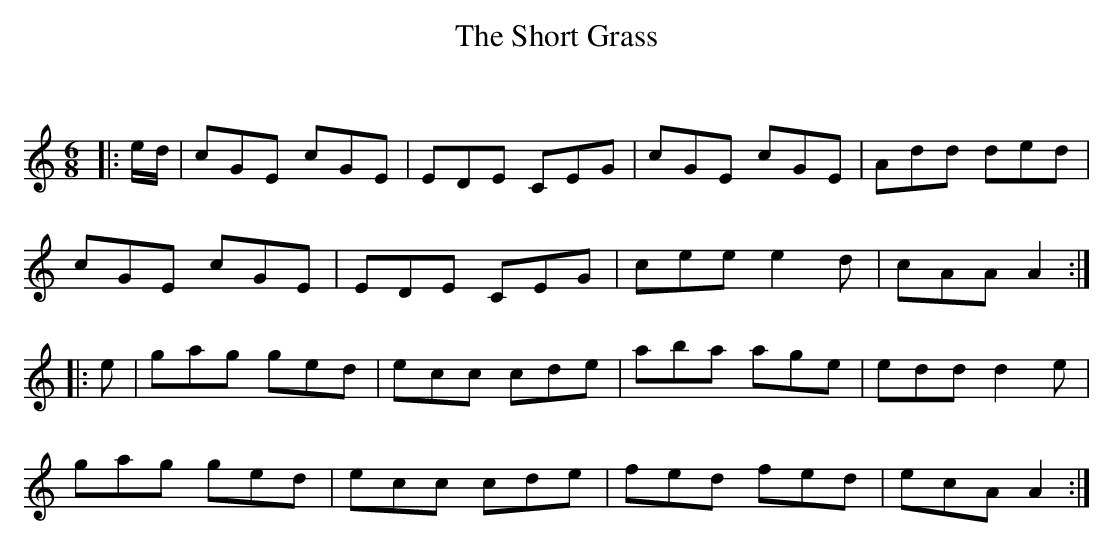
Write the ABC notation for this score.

X:1
T: The Short Grass
C:
Q:180
K:Am
M:6/8
L:1/16
|:ed|c2G2E2 c2G2E2|E2D2E2 C2E2G2|c2G2E2 c2G2E2|A2d2d2 d2e2d2|
c2G2E2 c2G2E2|E2D2E2 C2E2G2|c2e2e2 e4d2|c2A2A2 A4:|
|:e2|g2a2g2 g2e2d2|e2c2c2 c2d2e2|a2b2a2 a2g2e2|e2d2d2 d4e2|
g2a2g2 g2e2d2|e2c2c2 c2d2e2|f2e2d2 f2e2d2|e2c2A2 A4:|
